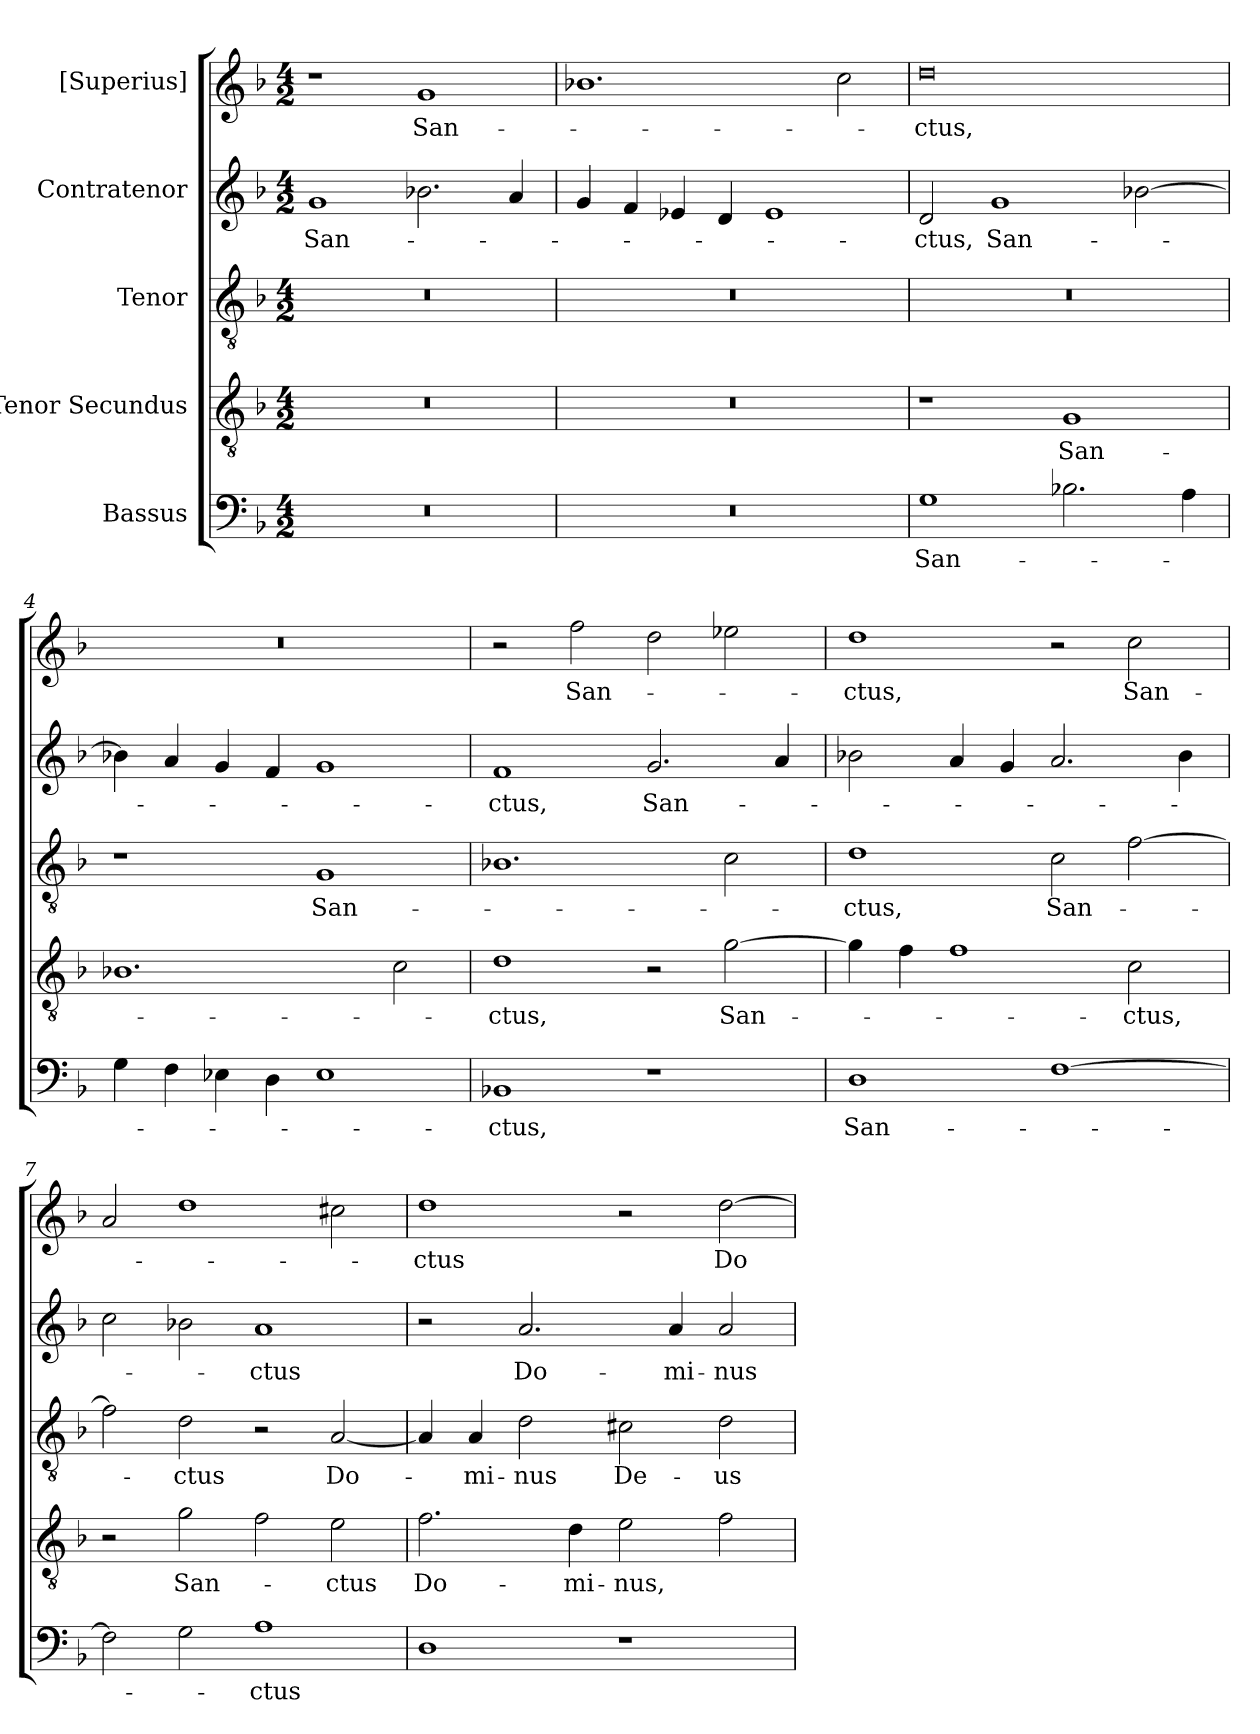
**kern	**text	**kern	**text	**kern	**text	**kern	**text	**kern	**text
*part5	*part5	*part4	*part4	*part3	*part3	*part2	*part2	*part1	*part1
*staff5	*staff5	*staff4	*staff4	*staff3	*staff3	*staff2	*staff2	*staff1	*staff1
*I"Bassus	*	*I"Tenor Secundus	*	*I"Tenor	*	*I"Contratenor	*	*I"[Superius]	*
*clefF4	*	*clefGv2	*	*clefGv2	*	*clefG2	*	*clefG2	*
*k[b-]	*	*k[b-]	*	*k[b-]	*	*k[b-]	*	*k[b-]	*
*M4/2	*	*M4/2	*	*M4/2	*	*M4/2	*	*M4/2	*
=1	=1	=1	=1	=1	=1	=1	=1	=1	=1
0r	.	0r	.	0r	.	1g/	San-	1r	.
.	.	.	.	.	.	2.b-X\	.	1g/	San-
.	.	.	.	.	.	4a/	.	.	.
=2	=2	=2	=2	=2	=2	=2	=2	=2	=2
0r	.	0r	.	0r	.	4g/	.	1.b-X\	.
.	.	.	.	.	.	4f/	.	.	.
.	.	.	.	.	.	4e-X/	.	.	.
.	.	.	.	.	.	4d/	.	.	.
.	.	.	.	.	.	1e-/	.	.	.
.	.	.	.	.	.	.	.	2cc\	.
=3	=3	=3	=3	=3	=3	=3	=3	=3	=3
1G\	San-	1r	.	0r	.	2d/	-ctus,	0dd\	-ctus,
.	.	.	.	.	.	1g/	San-	.	.
2.B-X\	.	1G/	San-	.	.	.	.	.	.
.	.	.	.	.	.	[2b-X\	.	.	.
4A\	.	.	.	.	.	.	.	.	.
=4	=4	=4	=4	=4	=4	=4	=4	=4	=4
4G\	.	1.B-X\	.	1r	.	4b-X\]	.	0r	.
4F\	.	.	.	.	.	4a/	.	.	.
4E-X\	.	.	.	.	.	4g/	.	.	.
4D\	.	.	.	.	.	4f/	.	.	.
1E-\	.	.	.	1G/	San-	1g/	.	.	.
.	.	2c\	.	.	.	.	.	.	.
=5	=5	=5	=5	=5	=5	=5	=5	=5	=5
1BB-X/	-ctus,	1d\	-ctus,	1.B-X\	.	1f/	-ctus,	2r	.
.	.	.	.	.	.	.	.	2ff\	San-
1r	.	2r	.	.	.	2.g/	San-	2dd\	.
.	.	[2g\	San-	2c\	.	.	.	2ee-X\	.
.	.	.	.	.	.	4a/	.	.	.
=6	=6	=6	=6	=6	=6	=6	=6	=6	=6
1D\	San-	4g\]	.	1d\	-ctus,	2b-X\	.	1dd\	-ctus,
.	.	4f\	.	.	.	.	.	.	.
.	.	1f\	.	.	.	4a/	.	.	.
.	.	.	.	.	.	4g/	.	.	.
[1F\	.	.	.	2c\	San-	2.a/	.	2r	.
.	.	2c\	-ctus,	[2f\	.	.	.	2cc\	San-
.	.	.	.	.	.	4b-\	.	.	.
=7	=7	=7	=7	=7	=7	=7	=7	=7	=7
2F\]	.	2r	.	2f\]	.	2cc\	.	2a/	.
2G\	.	2g\	San-	2d\	-ctus	2b-X\	.	1dd\	.
1A\	-ctus	2f\	.	2r	.	1a/	-ctus	.	.
.	.	2e\	-ctus	[2A/	Do-	.	.	2cc#X\	.
=8	=8	=8	=8	=8	=8	=8	=8	=8	=8
1D\	.	2.f\	Do-	4A/]	.	2r	.	1dd\	-ctus
.	.	.	.	4A/	-mi-	.	.	.	.
.	.	.	.	2d\	-nus	2.a/	Do-	.	.
.	.	4d\	-mi-	.	.	.	.	.	.
1r	.	2e\	-nus,	2c#X\	De-	.	.	2r	.
.	.	.	.	.	.	4a/	-mi-	.	.
.	.	2f\	.	2d\	-us	2a/	-nus	[2dd\	Do-
=	=	=	=	=	=	=	=	=	=
*-	*-	*-	*-	*-	*-	*-	*-	*-	*-
